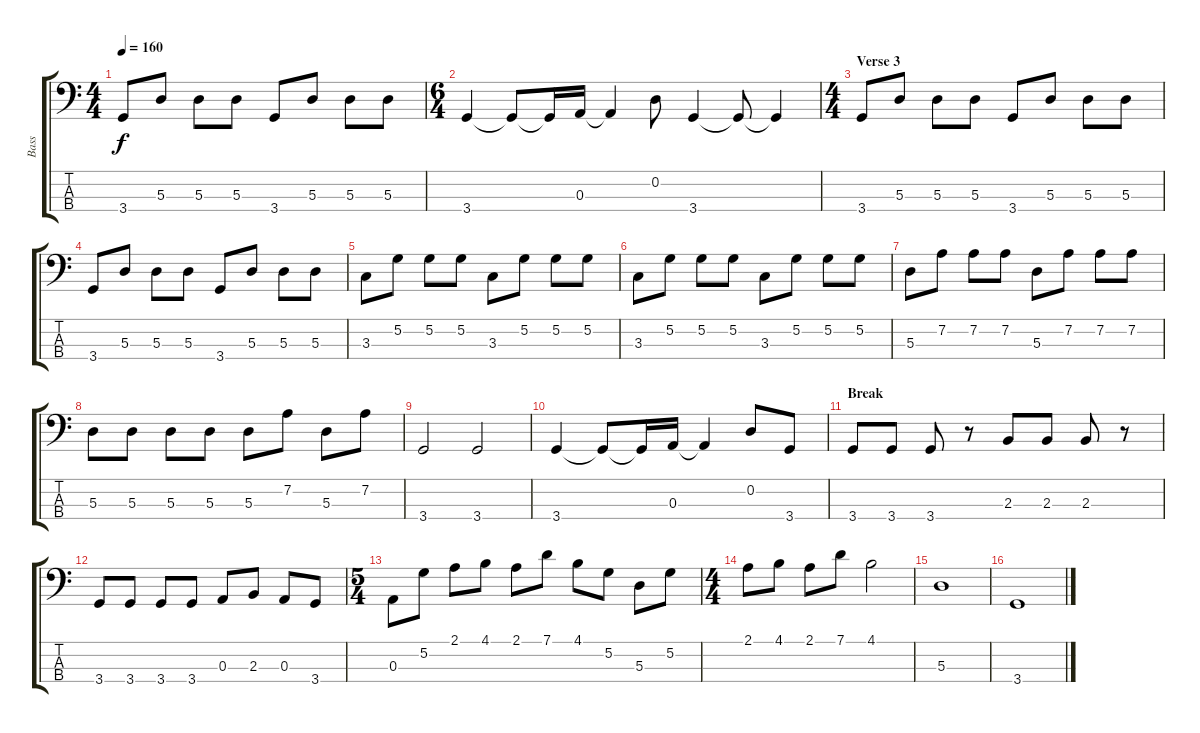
\track ("Bass" "Bass") {instrument electricbassfinger}
\staff {score tabs}
\tuning (G2 D2 A1 E1) {hide}
\ts (4 4)
\tempo 160
\clef f4
\ks c
3.4.8{dy f} 5.3.8 5.3.8 5.3.8 3.4.8 5.3.8 5.3.8 5.3.8 |
\ts (6 4)
3.4.4 3.4{t}.8 3.4{t}.16 0.3.16 0.3{t}.4 0.2.8 3.4.4 3.4{t}.8 3.4{t}.4 |
\ts (4 4)
\section ("" "Verse 3")
3.4.8 5.3.8 5.3.8 5.3.8 3.4.8 5.3.8 5.3.8 5.3.8 |
3.4.8 5.3.8 5.3.8 5.3.8 3.4.8 5.3.8 5.3.8 5.3.8 |
3.3.8 5.2.8 5.2.8 5.2.8 3.3.8 5.2.8 5.2.8 5.2.8 |
3.3.8 5.2.8 5.2.8 5.2.8 3.3.8 5.2.8 5.2.8 5.2.8 |
5.3.8 7.2.8 7.2.8 7.2.8 5.3.8 7.2.8 7.2.8 7.2.8 |
5.3.8 5.3.8 5.3.8 5.3.8 5.3.8 7.2.8 5.3.8 7.2.8 |
3.4.2 3.4.2 |
3.4.4 3.4{t}.8 3.4{t}.16 0.3.16 0.3{t}.4 0.2.8 3.4.8 |
\section ("" "Break")
3.4.8 3.4.8 3.4.8 r.8 2.3.8 2.3.8 2.3.8 r.8 |
3.4.8 3.4.8 3.4.8 3.4.8 0.3.8 2.3.8 0.3.8 3.4.8 |
\ts (5 4)
0.3.8 5.2.8 2.1.8 4.1.8 2.1.8 7.1.8 4.1.8 5.2.8 5.3.8 5.2.8 |
\ts (4 4)
2.1.8 4.1.8 2.1.8 7.1.8 4.1.2 |
5.3.1 |
3.4.1
